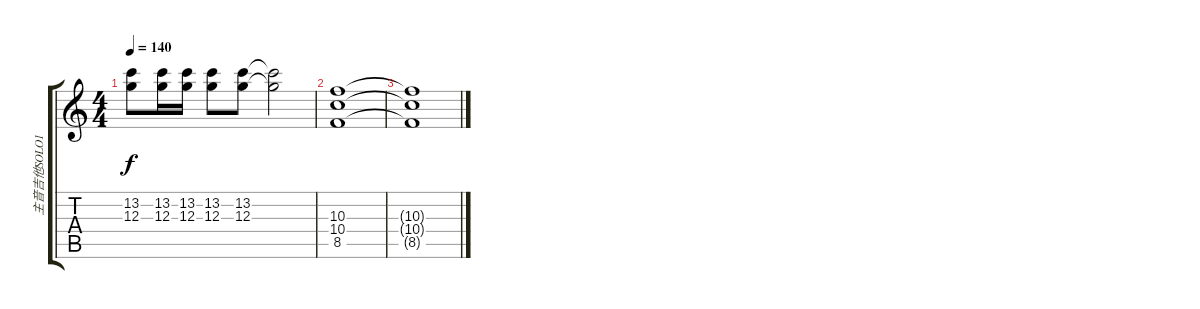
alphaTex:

\track ("主音吉他SOLO1" "主音吉他SOLO1") {instrument distortionguitar}
\staff {score tabs}
\tuning (E4 B3 G3 D3 A2 E2) {hide}
\ts (4 4)
\tempo 140
\clef g2
\ks c
(13.2 12.3).8{dy f} (13.2 12.3).16 (13.2 12.3).16 (13.2 12.3).8 (13.2 12.3).8 (13.2{t} 12.3{t}).2 |
(10.3 10.4 8.5).1{volume 9} |
(10.3{t} 10.4{t} 8.5{t}).1
